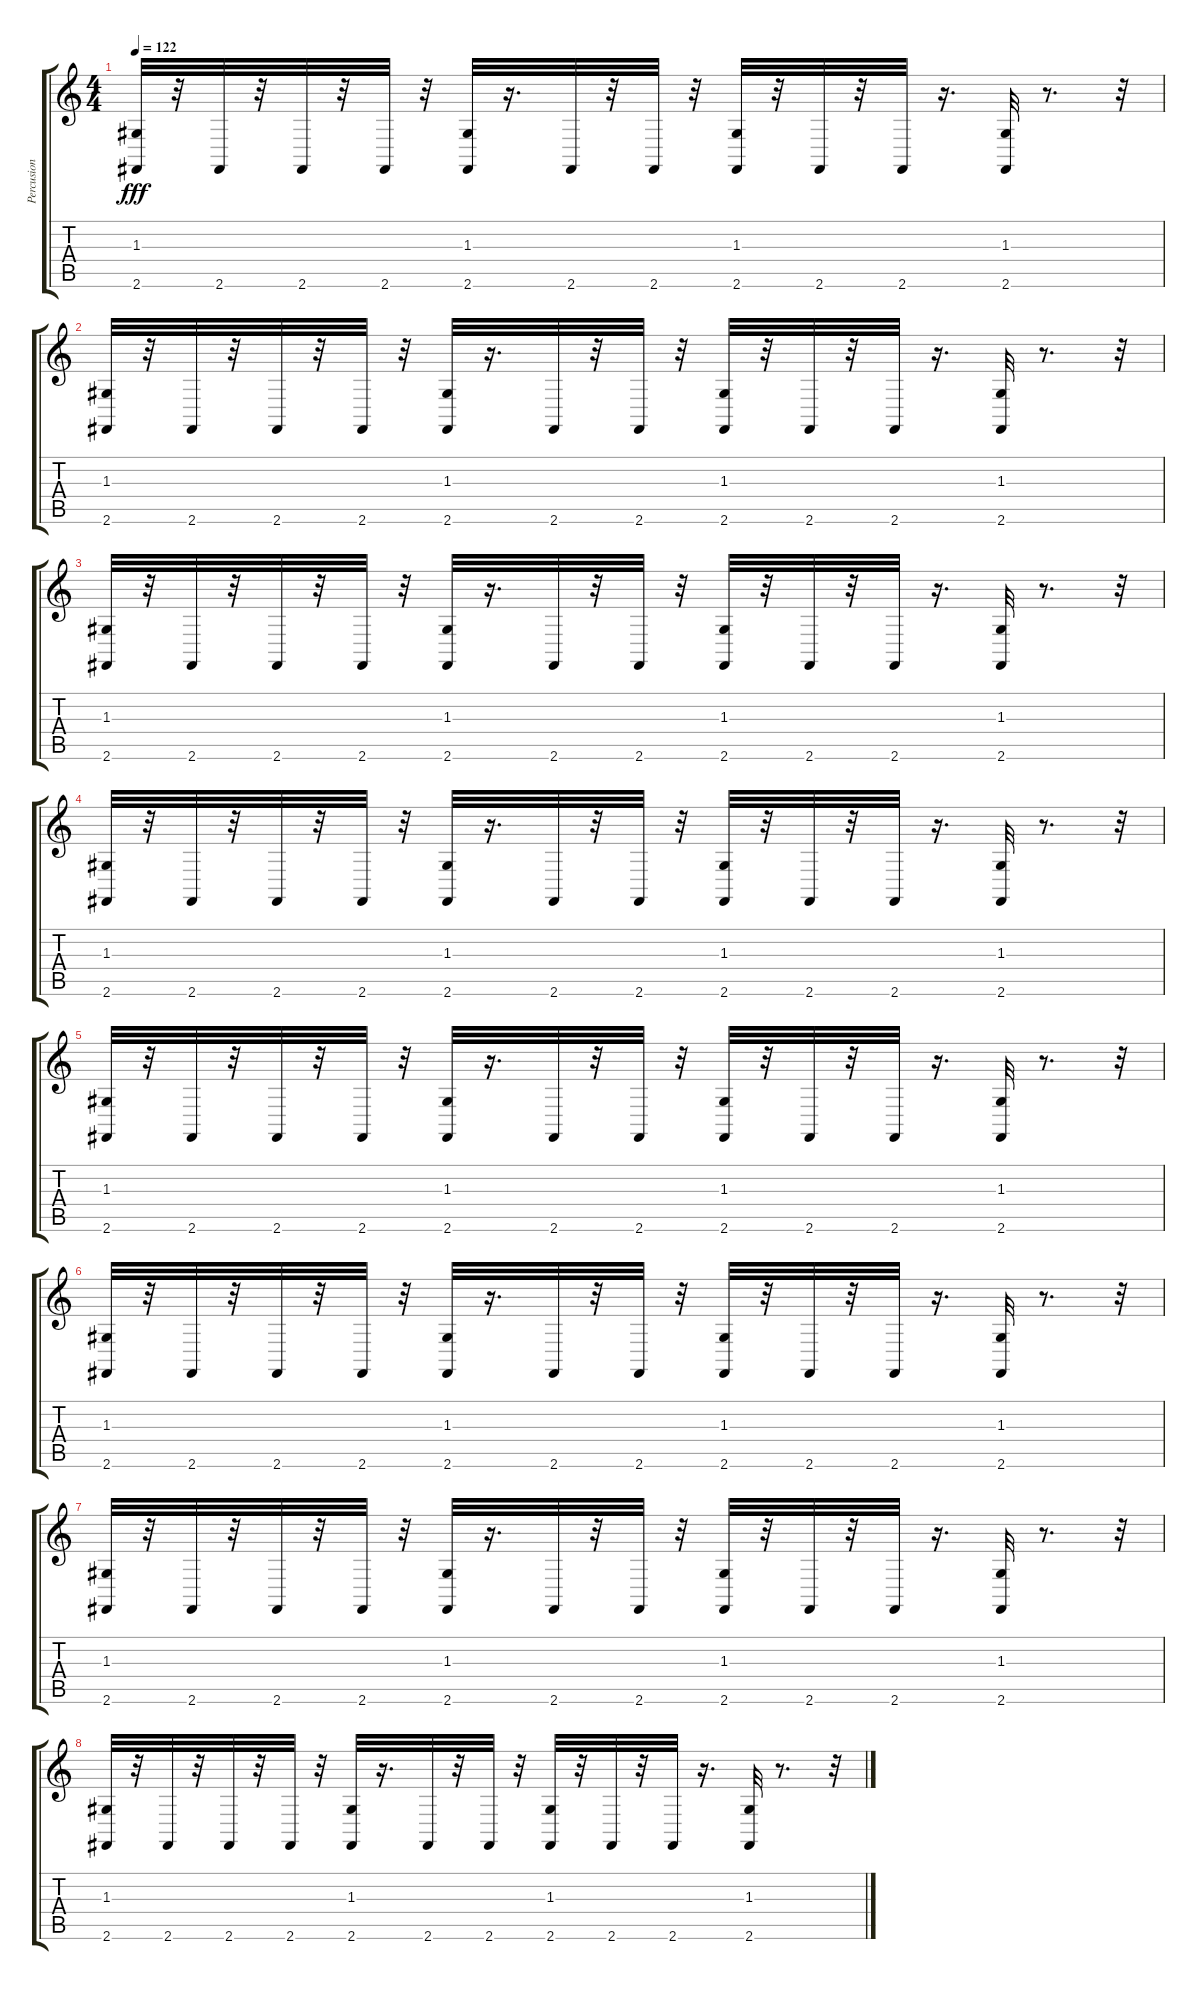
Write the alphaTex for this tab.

\track ("Percusion" "Percusion") {instrument synthdrum}
\staff {score tabs}
\tuning (E4 B3 G3 D3 A2 E2) {hide}
\ts (4 4)
\tempo 122
\clef g2
\ks c
(1.3 2.6).32{dy fff} r.32 2.6.32 r.32 2.6.32 r.32 2.6.32 r.32 (1.3 2.6).32 r.16{d} 2.6.32 r.32 2.6.32 r.32 (1.3 2.6).32 r.32 2.6.32 r.32 2.6.32 r.16{d} (1.3 2.6).32 r.8{d} r.32 |
(1.3 2.6).32 r.32 2.6.32 r.32 2.6.32 r.32 2.6.32 r.32 (1.3 2.6).32 r.16{d} 2.6.32 r.32 2.6.32 r.32 (1.3 2.6).32 r.32 2.6.32 r.32 2.6.32 r.16{d} (1.3 2.6).32 r.8{d} r.32 |
(1.3 2.6).32 r.32 2.6.32 r.32 2.6.32 r.32 2.6.32 r.32 (1.3 2.6).32 r.16{d} 2.6.32 r.32 2.6.32 r.32 (1.3 2.6).32 r.32 2.6.32 r.32 2.6.32 r.16{d} (1.3 2.6).32 r.8{d} r.32 |
(1.3 2.6).32 r.32 2.6.32 r.32 2.6.32 r.32 2.6.32 r.32 (1.3 2.6).32 r.16{d} 2.6.32 r.32 2.6.32 r.32 (1.3 2.6).32 r.32 2.6.32 r.32 2.6.32 r.16{d} (1.3 2.6).32 r.8{d} r.32 |
(1.3 2.6).32 r.32 2.6.32 r.32 2.6.32 r.32 2.6.32 r.32 (1.3 2.6).32 r.16{d} 2.6.32 r.32 2.6.32 r.32 (1.3 2.6).32 r.32 2.6.32 r.32 2.6.32 r.16{d} (1.3 2.6).32 r.8{d} r.32 |
(1.3 2.6).32 r.32 2.6.32 r.32 2.6.32 r.32 2.6.32 r.32 (1.3 2.6).32 r.16{d} 2.6.32 r.32 2.6.32 r.32 (1.3 2.6).32 r.32 2.6.32 r.32 2.6.32 r.16{d} (1.3 2.6).32 r.8{d} r.32 |
(1.3 2.6).32 r.32 2.6.32 r.32 2.6.32 r.32 2.6.32 r.32 (1.3 2.6).32 r.16{d} 2.6.32 r.32 2.6.32 r.32 (1.3 2.6).32 r.32 2.6.32 r.32 2.6.32 r.16{d} (1.3 2.6).32 r.8{d} r.32 |
(1.3 2.6).32 r.32 2.6.32 r.32 2.6.32 r.32 2.6.32 r.32 (1.3 2.6).32 r.16{d} 2.6.32 r.32 2.6.32 r.32 (1.3 2.6).32 r.32 2.6.32 r.32 2.6.32 r.16{d} (1.3 2.6).32 r.8{d} r.32
